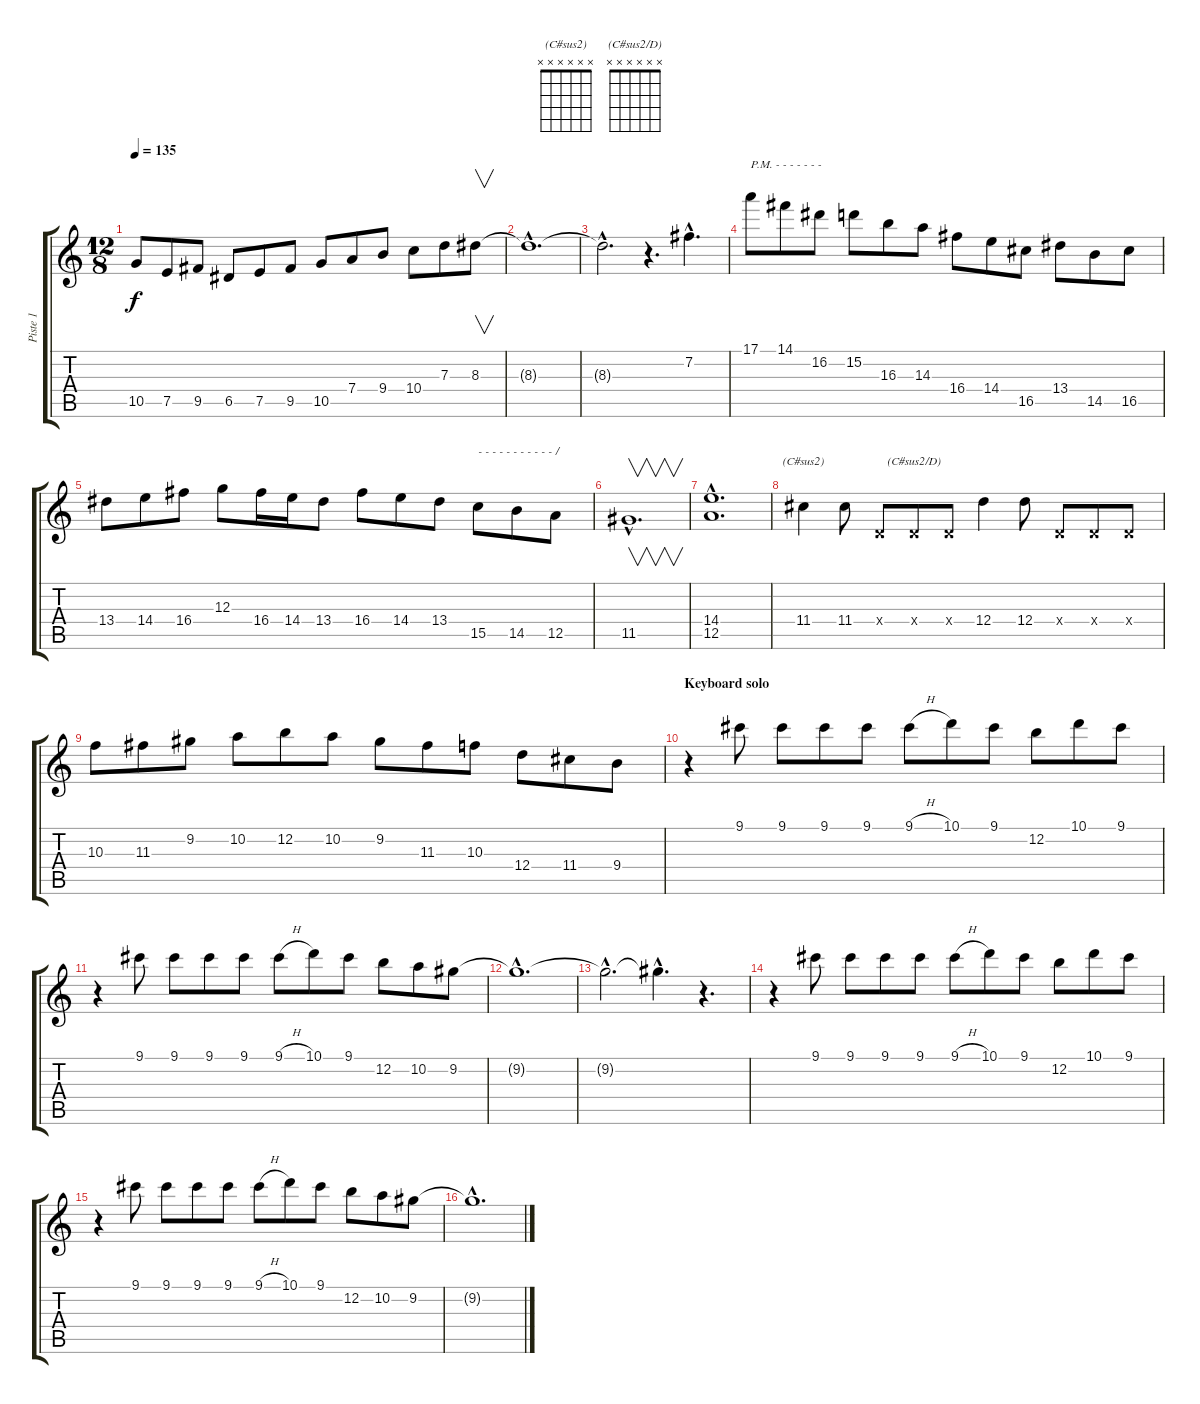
\track ("Piste 1" "Piste 1") {instrument electricguitarjazz}
\staff {score tabs}
\tuning (E4 B3 G3 D3 A2 E2) {hide}
\chord ("(C#sus2)" x x x x x x) {firstfret 0}
\chord ("(C#sus2/D)" x x x x x x) {firstfret 0}
\ts (12 8)
\tempo 135
\clef g2
\ks c
10.5.8{dy f} 7.5.8 9.5.8 6.5.8 7.5.8 9.5.8 10.5.8 7.4.8 9.4.8 10.4.8 7.3.8 8.3.8{v} |
8.3{hac t}.1{d} |
8.3{hac t}.2{d} r.4{d} 7.2{hac}.4{d} |
17.1.8{txt "P.M. - - - - - - - "} 14.1.8 16.2.8 15.2.8 16.3.8 14.3.8 16.4.8 14.4.8 16.5.8 13.4.8 14.5.8 16.5.8 |
13.4.8 14.4.8 16.4.8 12.3.8 16.4.16 14.4.16 13.4.8 16.4.8 14.4.8 13.4.8 15.5.8{txt "- - - - - - - - - - - /"} 14.5.8 12.5.8 |
11.5{hac}.1{v d} |
(14.4{hac} 12.5{hac}).1{d} |
11.4.4{ch "(C#sus2)"} 11.4.8 0.4{x}.8 0.4{x}.8{ch "(C#sus2/D)"} 0.4{x}.8 12.4.4 12.4.8 0.4{x}.8 0.4{x}.8 0.4{x}.8 |
10.3.8 11.3.8 9.2.8 10.2.8 12.2.8 10.2.8 9.2.8 11.3.8 10.3.8 12.4.8 11.4.8 9.4.8 |
\section ("" "Keyboard solo")
r.4 9.1.8 9.1.8 9.1.8 9.1.8 9.1{h}.8 10.1.8 9.1.8 12.2.8 10.1.8 9.1.8 |
r.4 9.1.8 9.1.8 9.1.8 9.1.8 9.1{h}.8 10.1.8 9.1.8 12.2.8 10.2.8 9.2.8 |
9.2{hac t}.1{d} |
9.2{hac t}.2{d} 9.2{hac t}.4{d} r.4{d} |
r.4 9.1.8 9.1.8 9.1.8 9.1.8 9.1{h}.8 10.1.8 9.1.8 12.2.8 10.1.8 9.1.8 |
r.4 9.1.8 9.1.8 9.1.8 9.1.8 9.1{h}.8 10.1.8 9.1.8 12.2.8 10.2.8 9.2.8 |
9.2{hac t}.1{d}
